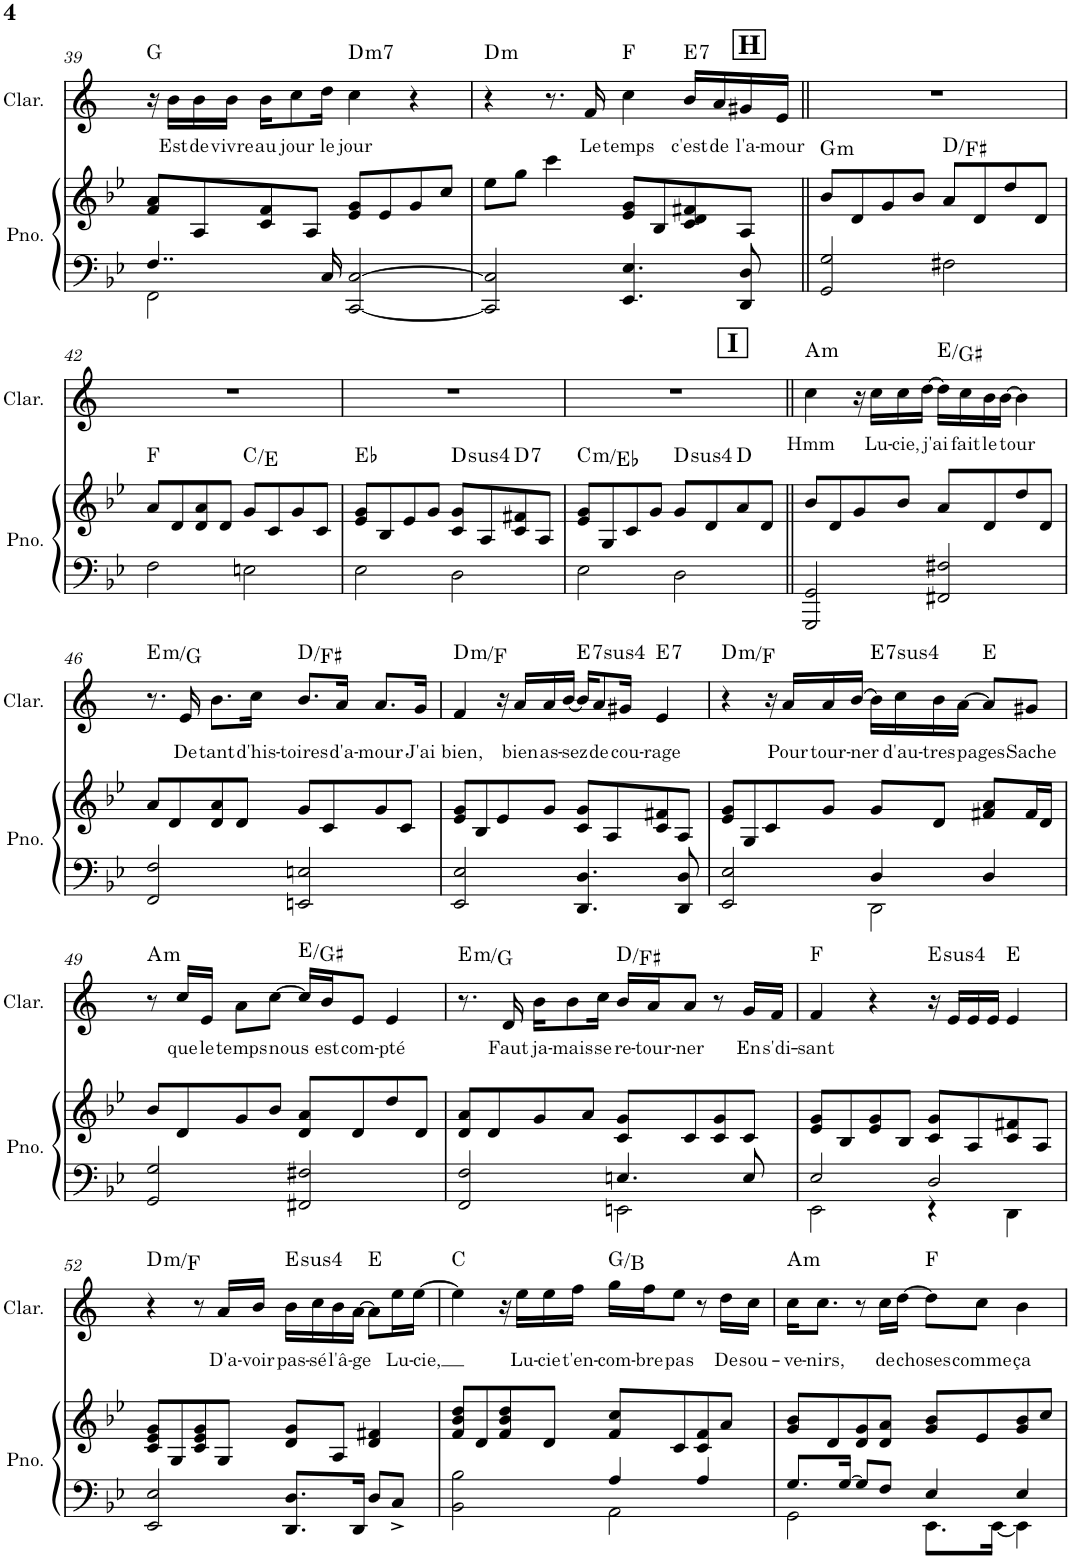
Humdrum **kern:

**kern	**kern	**harte	**kern	**text	**harte
*part2	*part2	*part2	*part1	*part1	*part1
*staff3	*staff2	*	*staff1	*staff1	*
*I"Piano	*	*	*I"Clarinette	*	*
*I'Pno.	*	*	*I'Clar.	*	*
!!LO:PB:g=z
*clefF4	*clefG2	*	*clefG2	*	*
*	*	*	*Trd1c2	*	*
*k[b-e-]	*k[b-e-]	*	*k[]	*	*
=39	=39	=39	=39	=39	=39
*^	*	*	*	*	*
4..F/	2FF\	8f/ 8a/L	.	16r	.	G:maj
!	!	!	!	!	!LO:LY:b	!
.	.	.	.	16b\LL	Est	.
!	!	!	!	!	!LO:LY:b	!
.	.	8A/	.	16b\	de	.
!	!	!	!	!	!LO:LY:b	!
.	.	.	.	16b\JJ	vivre	.
!	!	!	!	!	!LO:LY:b	!
.	.	8c/ 8f/	.	16b\KL	au	.
!	!	!	!	!	!LO:LY:b	!
.	.	.	.	8cc\	jour	.
.	.	8A/J	.	.	.	.
!	!	!	!	!	!LO:LY:b	!
16C/	.	.	.	16dd\Jk	le	.
!	!	!	!	!	!LO:LY:b	!LO:H:kt=m7
[2CC/ [2C/	2ryy	8e-/ 8g/L	.	4cc\	jour	D:min7
.	.	8e-/	.	.	.	.
.	.	8g/	.	4r	.	.
.	.	8cc/J	.	.	.	.
*v	*v	*	*	*	*	*
=40	=40	=40	=40	=40	=40
!	!	!	!	!	!LO:H:kt=m
2CC/] 2C/]	8ee-\L	.	4r	.	D:min
.	8gg\J	.	.	.	.
.	4ccc\	.	8.r	.	.
!	!	!	!	!LO:LY:b	!
.	.	.	16f/	Le	.
!	!	!	!	!LO:LY:b	!
4.EE-/ 4.E-/	8e-/ 8g/L	.	4cc\	temps	F:maj
.	8B-/	.	.	.	.
!	!	!	!	!LO:LY:b	!LO:H:kt=7
.	8c/ 8d/ 8f#X/	.	16b/LL	c'est	E:7
!	!	!	!	!LO:LY:b	!
.	.	.	16a/	de	.
!	!	!	!	!LO:LY:b	!
8DD/ 8D/	8A/J	.	16g#X/	l'a-	.
!	!	!	!	!LO:LY:b	!
.	.	.	16e/JJ	-mour	.
!!LO:REH:place=s1:a:B:cj:fs=14:t=H
=41||	=41||	=41||	=41||	=41||	=41||
!	!	!LO:H:kt=m	!	!	!
2GG/ 2G/	8b-/L	G:min	1r	.	.
.	8d/	.	.	.	.
.	8g/	.	.	.	.
.	8b-/J	.	.	.	.
2F#X\	8a/L	D:maj/3	.	.	.
.	8d/	.	.	.	.
.	8dd/	.	.	.	.
.	8d/J	.	.	.	.
!!LO:LB:g=z
=42	=42	=42	=42	=42	=42
2F\	8a/L	F:maj	1r	.	.
.	8d/	.	.	.	.
.	8d/ 8a/	.	.	.	.
.	8d/J	.	.	.	.
2En\	8g/L	C:maj/3	.	.	.
.	8c/	.	.	.	.
.	8g/	.	.	.	.
.	8c/J	.	.	.	.
=43	=43	=43	=43	=43	=43
2E-\	8e-/ 8g/L	Eb:maj	1r	.	.
.	8B-/	.	.	.	.
.	8e-/	.	.	.	.
.	8g/J	.	.	.	.
!	!	!LO:H:kt=4	!	!	!
2D\	8c/ 8g/L	D:sus4	.	.	.
.	8A/	.	.	.	.
!	!	!LO:H:kt=7	!	!	!
.	8c/ 8f#X/	D:7	.	.	.
.	8A/J	.	.	.	.
=44	=44	=44	=44	=44	=44
!	!	!LO:H:kt=m	!	!	!
2E-\	8e-/ 8g/L	C:min/b3	1r	.	.
.	8G/	.	.	.	.
.	8c/	.	.	.	.
.	8g/J	.	.	.	.
!	!	!LO:H:kt=4	!	!	!
2D\	8g/L	D:sus4	.	.	.
.	8d/	.	.	.	.
.	8a/	D:maj	.	.	.
.	8d/J	.	.	.	.
!!LO:REH:place=s1:a:B:cj:fs=14:t=I
=45||	=45||	=45||	=45||	=45||	=45||
!	!	!	!	!LO:LY:b	!LO:H:kt=m
2GGG/ 2GG/	8b-/L	.	4cc\	Hmm	A:min
.	8d/	.	.	.	.
.	8g/	.	16r	.	.
!	!	!	!	!LO:LY:b	!
.	.	.	16cc\LL	Lu-	.
!	!	!	!	!LO:LY:b	!
.	8b-/J	.	16cc\	-cie,	.
!	!	!	!	!LO:LY:b	!
.	.	.	[16dd\JJ	j'ai	.
2FF#X/ 2F#X/	8a/L	.	16dd\LL]	.	E:maj/3
!	!	!	!	!LO:LY:b	!
.	.	.	16cc\	fait	.
!	!	!	!	!LO:LY:b	!
.	8d/	.	16b\	le	.
!	!	!	!	!LO:LY:b	!
.	.	.	[16b\JJ	tour	.
.	8dd/	.	4b\]	.	.
.	8d/J	.	.	.	.
!!LO:LB:g=z
=46	=46	=46	=46	=46	=46
!	!	!	!	!	!LO:H:kt=m
2FF/ 2F/	8a/L	.	8.r	.	E:min/b3
.	8d/	.	.	.	.
!	!	!	!	!LO:LY:b	!
.	.	.	16e/	De	.
!	!	!	!	!LO:LY:b	!
.	8d/ 8a/	.	8.b\L	tant	.
.	8d/J	.	.	.	.
!	!	!	!	!LO:LY:b	!
.	.	.	16cc\Jk	d'his-	.
!	!	!	!	!LO:LY:b	!
2EEn/ 2En/	8g/L	.	8.b/L	-toires	D:maj/3
.	8c/	.	.	.	.
!	!	!	!	!LO:LY:b	!
.	.	.	16a/Jk	d'a-	.
!	!	!	!	!LO:LY:b	!
.	8g/	.	8.a/L	-mour	.
.	8c/J	.	.	.	.
!	!	!	!	!LO:LY:b	!
.	.	.	16g/Jk	J'ai	.
=47	=47	=47	=47	=47	=47
!	!	!	!	!LO:LY:b	!LO:H:kt=m
2EE-/ 2E-/	8e-/ 8g/L	.	4f/	bien,	D:min/b3
.	8B-/	.	.	.	.
.	8e-/	.	16r	.	.
!	!	!	!	!LO:LY:b	!
.	.	.	16a/LL	bien	.
!	!	!	!	!LO:LY:b	!
.	8g/J	.	16a/	as-	.
!	!	!	!	!LO:LY:b	!
.	.	.	[16b/JJ	-sez	.
!	!	!	!	!	!LO:H:kt=74
4.DD/ 4.D/	8c/ 8g/L	.	16b/KL]	.	E:sus4(7)
!	!	!	!	!LO:LY:b	!
.	.	.	8a/	de	.
.	8A/	.	.	.	.
!	!	!	!	!LO:LY:b	!
.	.	.	16g#X/Jk	cou-	.
!	!	!	!	!LO:LY:b	!LO:H:kt=7
.	8c/ 8f#X/	.	4e/	-rage	E:7
8DD/ 8D/	8A/J	.	.	.	.
=48	=48	=48	=48	=48	=48
*^	*	*	*	*	*
!	!	!	!	!	!	!LO:H:kt=m
2EE-/ 2E-/	2ryy	8e-/ 8g/L	.	4r	.	D:min/b3
.	.	8G/	.	.	.	.
.	.	8c/	.	16r	.	.
!	!	!	!	!	!LO:LY:b	!
.	.	.	.	16a/LL	Pour	.
!	!	!	!	!	!LO:LY:b	!
.	.	8g/J	.	16a/	tour-	.
!	!	!	!	!	!LO:LY:b	!
.	.	.	.	[16b/JJ	-ner	.
!	!	!	!	!	!	!LO:H:kt=74
4D/	2DD\	8g/L	.	16b\LL]	.	E:sus4(7)
!	!	!	!	!	!LO:LY:b	!
.	.	.	.	16cc\	d'au-	.
!	!	!	!	!	!LO:LY:b	!
.	.	8d/J	.	16b\	-tres	.
!	!	!	!	!	!LO:LY:b	!
.	.	.	.	[16a\JJ	pages	.
4D/	.	8f#X/ 8a/L	.	8a/L]	.	E:maj
!	!	!	!	!	!LO:LY:b	!
.	.	16f#/L	.	8g#X/J	Sache	.
.	.	16d/JJ	.	.	.	.
*v	*v	*	*	*	*	*
!!LO:LB:g=z
=49	=49	=49	=49	=49	=49
!	!	!	!	!	!LO:H:kt=m
2GG/ 2G/	8b-/L	.	8r	.	A:min
!	!	!	!	!LO:LY:b	!
.	8d/	.	16cc/LL	que	.
!	!	!	!	!LO:LY:b	!
.	.	.	16e/JJ	le	.
!	!	!	!	!LO:LY:b	!
.	8g/	.	8a\L	temps	.
!	!	!	!	!LO:LY:b	!
.	8b-/J	.	[8cc\J	nous	.
2FF#X/ 2F#X/	8d/ 8a/L	.	16cc/LL]	.	E:maj/3
!	!	!	!	!LO:LY:b	!
.	.	.	16b/J	est	.
!	!	!	!	!LO:LY:b	!
.	8d/	.	8e/J	com-	.
!	!	!	!	!LO:LY:b	!
.	8dd/	.	4e/	-pté	.
.	8d/J	.	.	.	.
=50	=50	=50	=50	=50	=50
*^	*	*	*	*	*
!	!	!	!	!	!	!LO:H:kt=m
2FF/ 2F/	2ryy	8d/ 8a/L	.	8.r	.	E:min/b3
.	.	8d/	.	.	.	.
!	!	!	!	!	!LO:LY:b	!
.	.	.	.	16d/	Faut	.
!	!	!	!	!	!LO:LY:b	!
.	.	8g/	.	16b\KL	ja-	.
!	!	!	!	!	!LO:LY:b	!
.	.	.	.	8b\	-mais	.
.	.	8a/J	.	.	.	.
!	!	!	!	!	!LO:LY:b	!
.	.	.	.	16cc\Jk	se	.
!	!	!	!	!	!LO:LY:b	!
4.En/	2EEn\	8c/ 8g/L	.	16b/LL	re-	D:maj/3
!	!	!	!	!	!LO:LY:b	!
.	.	.	.	16a/J	-tour-	.
!	!	!	!	!	!LO:LY:b	!
.	.	8c/	.	8a/J	-ner	.
.	.	8c/ 8g/	.	8r	.	.
!	!	!	!	!	!LO:LY:b	!
8E/	.	8c/J	.	16g/LL	En	.
!	!	!	!	!	!LO:LY:b	!
.	.	.	.	16f/JJ	s'di-	.
=51	=51	=51	=51	=51	=51	=51
!	!	!	!	!	!LO:LY:b	!
2E-/	2EE-\	8e-/ 8g/L	.	4f/	-sant	F:maj
.	.	8B-/	.	.	.	.
.	.	8e-/ 8g/	.	4r	.	.
.	.	8B-/J	.	.	.	.
!	!	!	!	!	!	!LO:H:kt=4
2D/	4r	8c/ 8g/L	.	16r	.	E:sus4
.	.	.	.	16e/LL	.	.
.	.	8A/	.	16e/	.	.
.	.	.	.	16e/JJ	.	.
.	4DD\	8c/ 8f#X/	.	4e/	.	E:maj
.	.	8A/J	.	.	.	.
*v	*v	*	*	*	*	*
!!LO:LB:g=z
=52	=52	=52	=52	=52	=52
!	!	!	!	!	!LO:H:kt=m
2EE-/ 2E-/	8c/ 8e-/ 8g/L	.	4r	.	D:min/b3
.	8G/	.	.	.	.
.	8c/ 8e-/ 8g/	.	8r	.	.
!	!	!	!	!LO:LY:b	!
.	8G/J	.	16a/LL	D'a-	.
!	!	!	!	!LO:LY:b	!
.	.	.	16b/JJ	-voir	.
!	!	!	!	!LO:LY:b	!LO:H:kt=4
8.DD/ 8.D/L	8d/ 8g/L	.	16b\LL	pas-	E:sus4
!	!	!	!	!LO:LY:b	!
.	.	.	16cc\	-sé	.
!	!	!	!	!LO:LY:b	!
.	8A/J	.	16b\	l'â-	.
!	!	!	!	!LO:LY:b	!
16DD/Jk	.	.	[16a\JJ	-ge	.
8D/L	4d/ 4f#X/	.	8a\L]	.	E:maj
!	!	!	!	!LO:LY:b	!
8C^/J	.	.	16ee\L	Lu-	.
!	!	!	!	!LO:LY:b	!
.	.	.	[16ee\JJ	-cie,	.
=53	=53	=53	=53	=53	=53
*^	*	*	*	*	*
2BB-\ 2B-\	2ryy	8f/ 8b-/ 8dd/L	.	4ee\]	.	C:maj
.	.	8d/	.	.	.	.
.	.	8f/ 8b-/ 8dd/	.	16r	.	.
!	!	!	!	!	!LO:LY:b	!
.	.	.	.	16ee\LL	Lu-	.
!	!	!	!	!	!LO:LY:b	!
.	.	8d/J	.	16ee\	-cie	.
!	!	!	!	!	!LO:LY:b	!
.	.	.	.	16ff\JJ	t'en-	.
!	!	!	!	!	!LO:LY:b	!
4A/	2AA\	8f/ 8cc/L	.	16gg\LL	-com-	G:maj/3
!	!	!	!	!	!LO:LY:b	!
.	.	.	.	16ff\J	-bre	.
!	!	!	!	!	!LO:LY:b	!
.	.	8c/	.	8ee\J	pas	.
4A/	.	8c/ 8f/	.	8r	.	.
!	!	!	!	!	!LO:LY:b	!
.	.	8a/J	.	16dd\LL	De	.
!	!	!	!	!	!LO:LY:b	!
.	.	.	.	16cc\JJ	sou-	.
=54	=54	=54	=54	=54	=54	=54
!	!	!	!	!	!LO:LY:b	!LO:H:kt=m
8.G/L	2GG\	8g/ 8b-/L	.	16cc\KL	-ve-	A:min
!	!	!	!	!	!LO:LY:b	!
.	.	.	.	8.cc\J	-nirs,	.
.	.	8d/	.	.	.	.
[16G/Jk	.	.	.	.	.	.
8G/L]	.	8d/ 8g/	.	8r	.	.
!	!	!	!	!	!LO:LY:b	!
8F/J	.	8d/ 8a/J	.	16cc\LL	de	.
!	!	!	!	!	!LO:LY:b	!
.	.	.	.	[16dd\JJ	choses	.
4E-/	8.EE-\L	8g/ 8b-/L	.	8dd\L]	.	F:maj
!	!	!	!	!	!LO:LY:b	!
.	.	8e-/	.	8cc\J	comme	.
.	[16EE-\Jk	.	.	.	.	.
!	!	!	!	!	!LO:LY:b	!
4E-/	4EE-\]	8g/ 8b-/	.	4b\	ça	.
.	.	8cc/J	.	.	.	.
*v	*v	*	*	*	*	*
=	=	=	=	=	=
*-	*-	*-	*-	*-	*-
